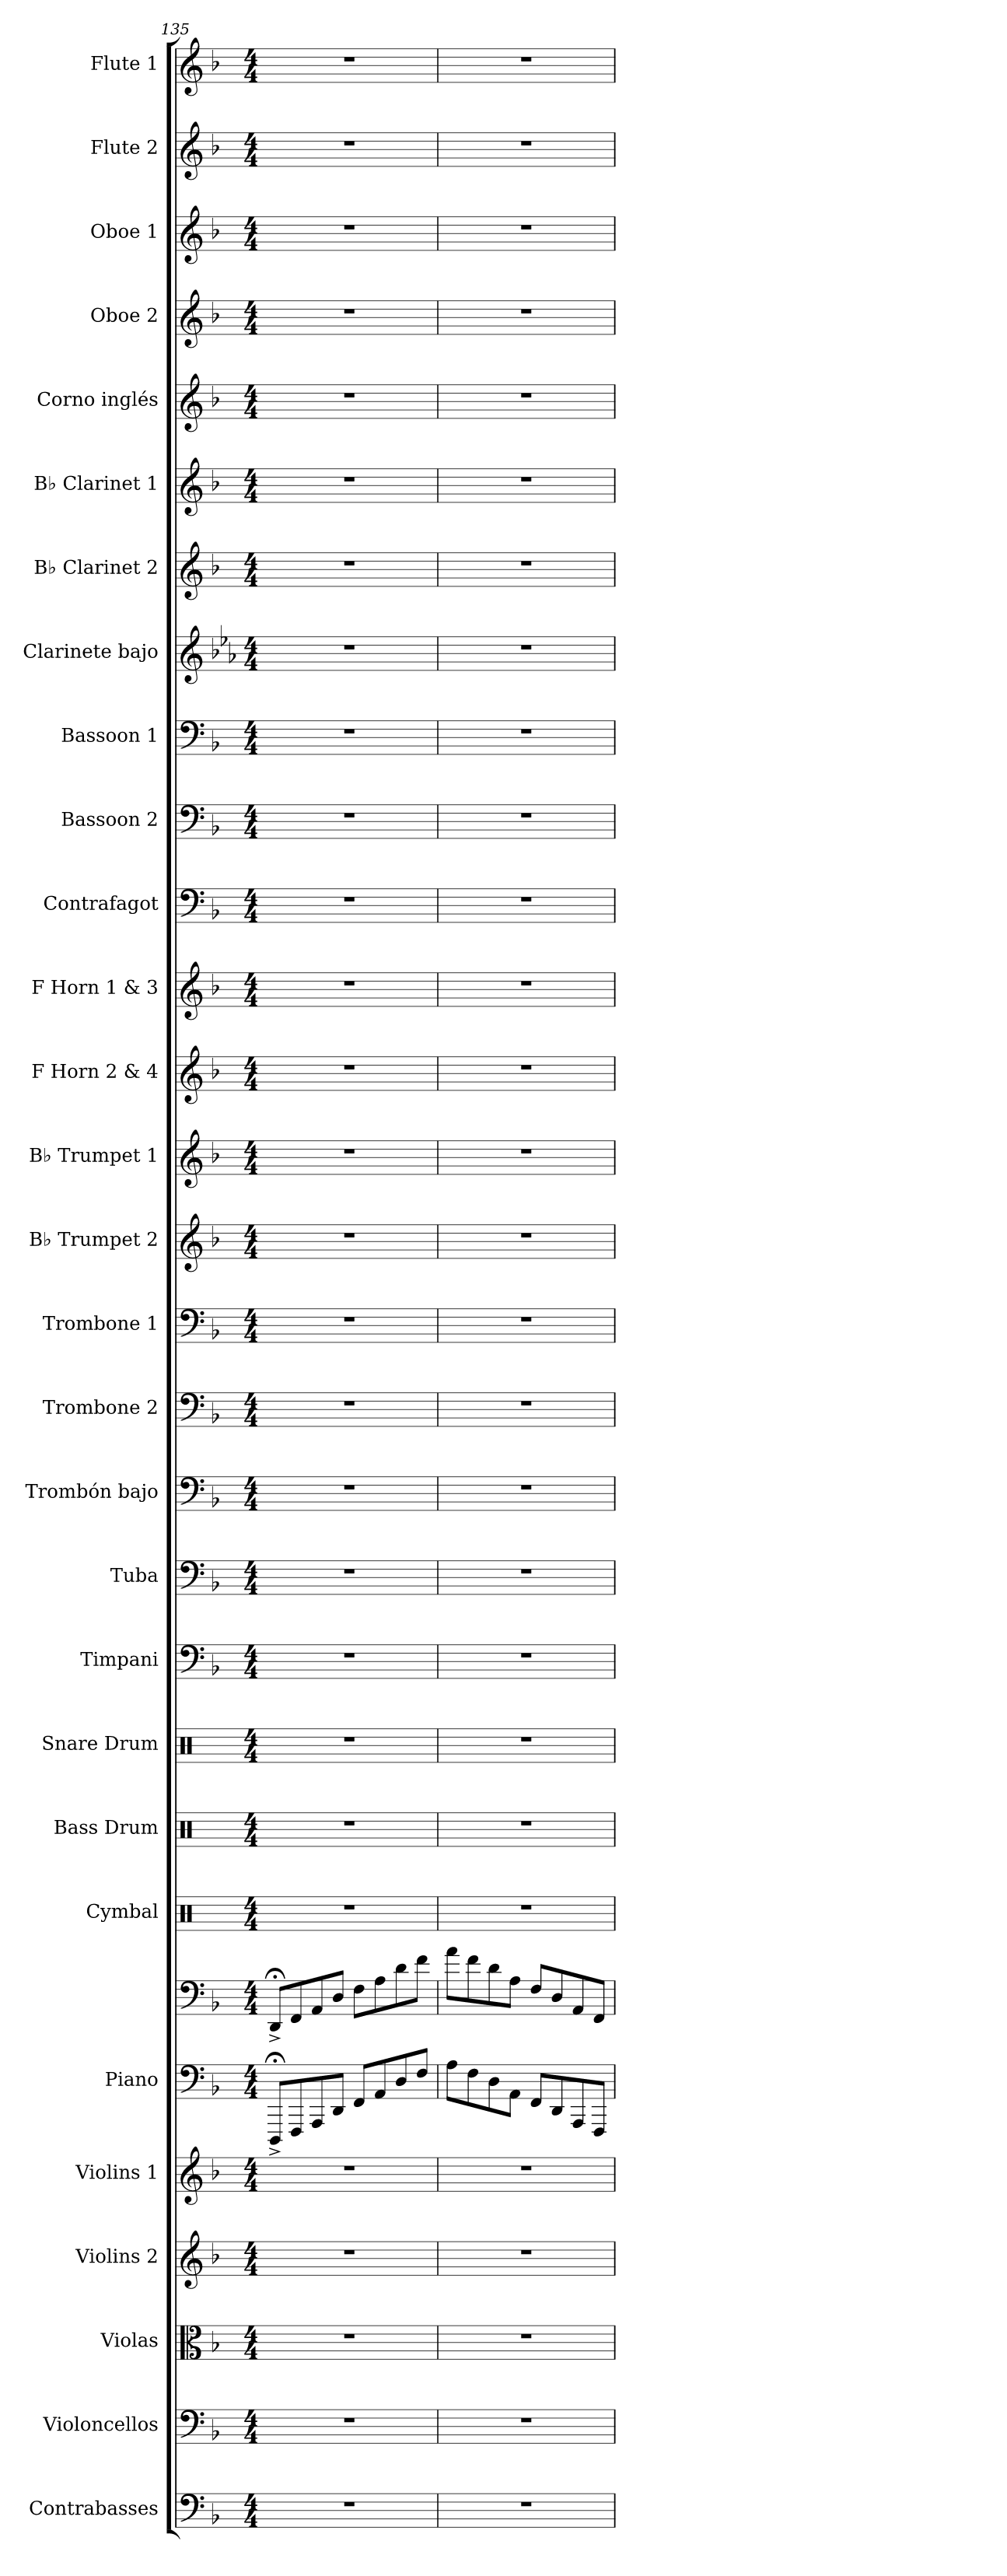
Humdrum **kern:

**kern	**kern	**kern	**kern	**kern	**kern	**kern	**kern	**kern	**kern	**kern	**kern	**kern	**kern	**kern	**kern	**kern	**kern	**kern	**kern	**kern	**kern	**kern	**kern	**kern	**kern	**kern	**kern	**kern	**kern
*part29	*part28	*part27	*part26	*part25	*part24	*part24	*part23	*part22	*part21	*part20	*part19	*part18	*part17	*part16	*part15	*part14	*part13	*part12	*part11	*part10	*part9	*part8	*part7	*part6	*part5	*part4	*part3	*part2	*part1
*staff30	*staff29	*staff28	*staff27	*staff26	*staff25	*staff24	*staff23	*staff22	*staff21	*staff20	*staff19	*staff18	*staff17	*staff16	*staff15	*staff14	*staff13	*staff12	*staff11	*staff10	*staff9	*staff8	*staff7	*staff6	*staff5	*staff4	*staff3	*staff2	*staff1
*I"Contrabasses	*I"Violoncellos	*I"Violas	*I"Violins 2	*I"Violins 1	*I"Piano	*	*I"Cymbal	*I"Bass Drum	*I"Snare Drum	*I"Timpani	*I"Tuba	*I"Trombón bajo	*I"Trombone 2	*I"Trombone 1	*I"B♭ Trumpet 2	*I"B♭ Trumpet 1	*I"F Horn 2 &amp; 4	*I"F Horn 1 &amp; 3	*I"Contrafagot	*I"Bassoon 2	*I"Bassoon 1	*I"Clarinete bajo	*I"B♭ Clarinet 2	*I"B♭ Clarinet 1	*I"Corno inglés	*I"Oboe 2	*I"Oboe 1	*I"Flute 2	*I"Flute 1
*I'Cbs.	*I'Vcs.	*I'Vlas.	*I'Vlns. 2	*I'Vlns. 1	*I'Pno.	*	*I'Cym.	*I'B. Dr.	*I'Sn. Dr.	*I'Timp.	*I'Tba.	*I'Tbn. B.	*I'Tbn. 2	*I'Tbn. 1	*I'B♭ Tpt. 2	*I'B♭ Tpt. 1	*I'F Hn. 2 4	*I'F Hn. 1 3	*I'Cfag.	*I'Bsn. 2	*I'Bsn. 1	*I'Cl. B.	*I'B♭ Cl. 2	*I'B♭ Cl. 1	*I'Cor. Ingl.	*I'Ob. 2	*I'Ob. 1	*I'Fl. 2	*I'Fl. 1
!!LO:PB:g=z
*clefF4	*clefF4	*clefC3	*clefG2	*clefG2	*clefF4	*clefF4	*clefX	*clefX	*clefX	*clefF4	*clefF4	*clefF4	*clefF4	*clefF4	*clefG2	*clefG2	*clefG2	*clefG2	*clefF4	*clefF4	*clefF4	*clefG2	*clefG2	*clefG2	*clefG2	*clefG2	*clefG2	*clefG2	*clefG2
*ITrd7c12	*	*	*	*	*	*	*	*	*	*	*	*	*	*	*ITrd1c2	*ITrd1c2	*ITrd4c7	*ITrd4c7	*ITrd7c12	*	*	*ITrd8c14	*ITrd1c2	*ITrd1c2	*ITrd4c7	*	*	*	*
*k[b-]	*k[b-]	*k[b-]	*k[b-]	*k[b-]	*k[b-]	*k[b-]	*k[]	*k[]	*k[]	*k[b-]	*k[b-]	*k[b-]	*k[b-]	*k[b-]	*k[b-e-a-]	*k[b-e-a-]	*k[b-e-]	*k[b-e-]	*k[b-]	*k[b-]	*k[b-]	*k[b-e-a-]	*k[b-e-a-]	*k[b-e-a-]	*k[b-e-]	*k[b-]	*k[b-]	*k[b-]	*k[b-]
*M4/4	*M4/4	*M4/4	*M4/4	*M4/4	*M4/4	*M4/4	*M4/4	*M4/4	*M4/4	*M4/4	*M4/4	*M4/4	*M4/4	*M4/4	*M4/4	*M4/4	*M4/4	*M4/4	*M4/4	*M4/4	*M4/4	*M4/4	*M4/4	*M4/4	*M4/4	*M4/4	*M4/4	*M4/4	*M4/4
=135	=135	=135	=135	=135	=135	=135	=135	=135	=135	=135	=135	=135	=135	=135	=135	=135	=135	=135	=135	=135	=135	=135	=135	=135	=135	=135	=135	=135	=135
1r	1r	1r	1r	1r	8DDD;<^/L	8DD;<^/L	1r	1r	1r	1r	1r	1r	1r	1r	1r	1r	1r	1r	1r	1r	1r	1r	1r	1r	1r	1r	1r	1r	1r
.	.	.	.	.	8FFF/	8FF/	.	.	.	.	.	.	.	.	.	.	.	.	.	.	.	.	.	.	.	.	.	.	.
.	.	.	.	.	8AAA/	8AA/	.	.	.	.	.	.	.	.	.	.	.	.	.	.	.	.	.	.	.	.	.	.	.
.	.	.	.	.	8DD/J	8D/J	.	.	.	.	.	.	.	.	.	.	.	.	.	.	.	.	.	.	.	.	.	.	.
.	.	.	.	.	8FF/L	8F\L	.	.	.	.	.	.	.	.	.	.	.	.	.	.	.	.	.	.	.	.	.	.	.
.	.	.	.	.	8AA/	8A\	.	.	.	.	.	.	.	.	.	.	.	.	.	.	.	.	.	.	.	.	.	.	.
.	.	.	.	.	8D/	8d\	.	.	.	.	.	.	.	.	.	.	.	.	.	.	.	.	.	.	.	.	.	.	.
.	.	.	.	.	8F/J	8f\J	.	.	.	.	.	.	.	.	.	.	.	.	.	.	.	.	.	.	.	.	.	.	.
=136	=136	=136	=136	=136	=136	=136	=136	=136	=136	=136	=136	=136	=136	=136	=136	=136	=136	=136	=136	=136	=136	=136	=136	=136	=136	=136	=136	=136	=136
1r	1r	1r	1r	1r	8A\L	8a\L	1r	1r	1r	1r	1r	1r	1r	1r	1r	1r	1r	1r	1r	1r	1r	1r	1r	1r	1r	1r	1r	1r	1r
.	.	.	.	.	8F\	8f\	.	.	.	.	.	.	.	.	.	.	.	.	.	.	.	.	.	.	.	.	.	.	.
.	.	.	.	.	8D\	8d\	.	.	.	.	.	.	.	.	.	.	.	.	.	.	.	.	.	.	.	.	.	.	.
.	.	.	.	.	8AA\J	8A\J	.	.	.	.	.	.	.	.	.	.	.	.	.	.	.	.	.	.	.	.	.	.	.
.	.	.	.	.	8FF/L	8F/L	.	.	.	.	.	.	.	.	.	.	.	.	.	.	.	.	.	.	.	.	.	.	.
.	.	.	.	.	8DD/	8D/	.	.	.	.	.	.	.	.	.	.	.	.	.	.	.	.	.	.	.	.	.	.	.
.	.	.	.	.	8AAA/	8AA/	.	.	.	.	.	.	.	.	.	.	.	.	.	.	.	.	.	.	.	.	.	.	.
.	.	.	.	.	8FFF/J	8FF/J	.	.	.	.	.	.	.	.	.	.	.	.	.	.	.	.	.	.	.	.	.	.	.
=	=	=	=	=	=	=	=	=	=	=	=	=	=	=	=	=	=	=	=	=	=	=	=	=	=	=	=	=	=
*-	*-	*-	*-	*-	*-	*-	*-	*-	*-	*-	*-	*-	*-	*-	*-	*-	*-	*-	*-	*-	*-	*-	*-	*-	*-	*-	*-	*-	*-
